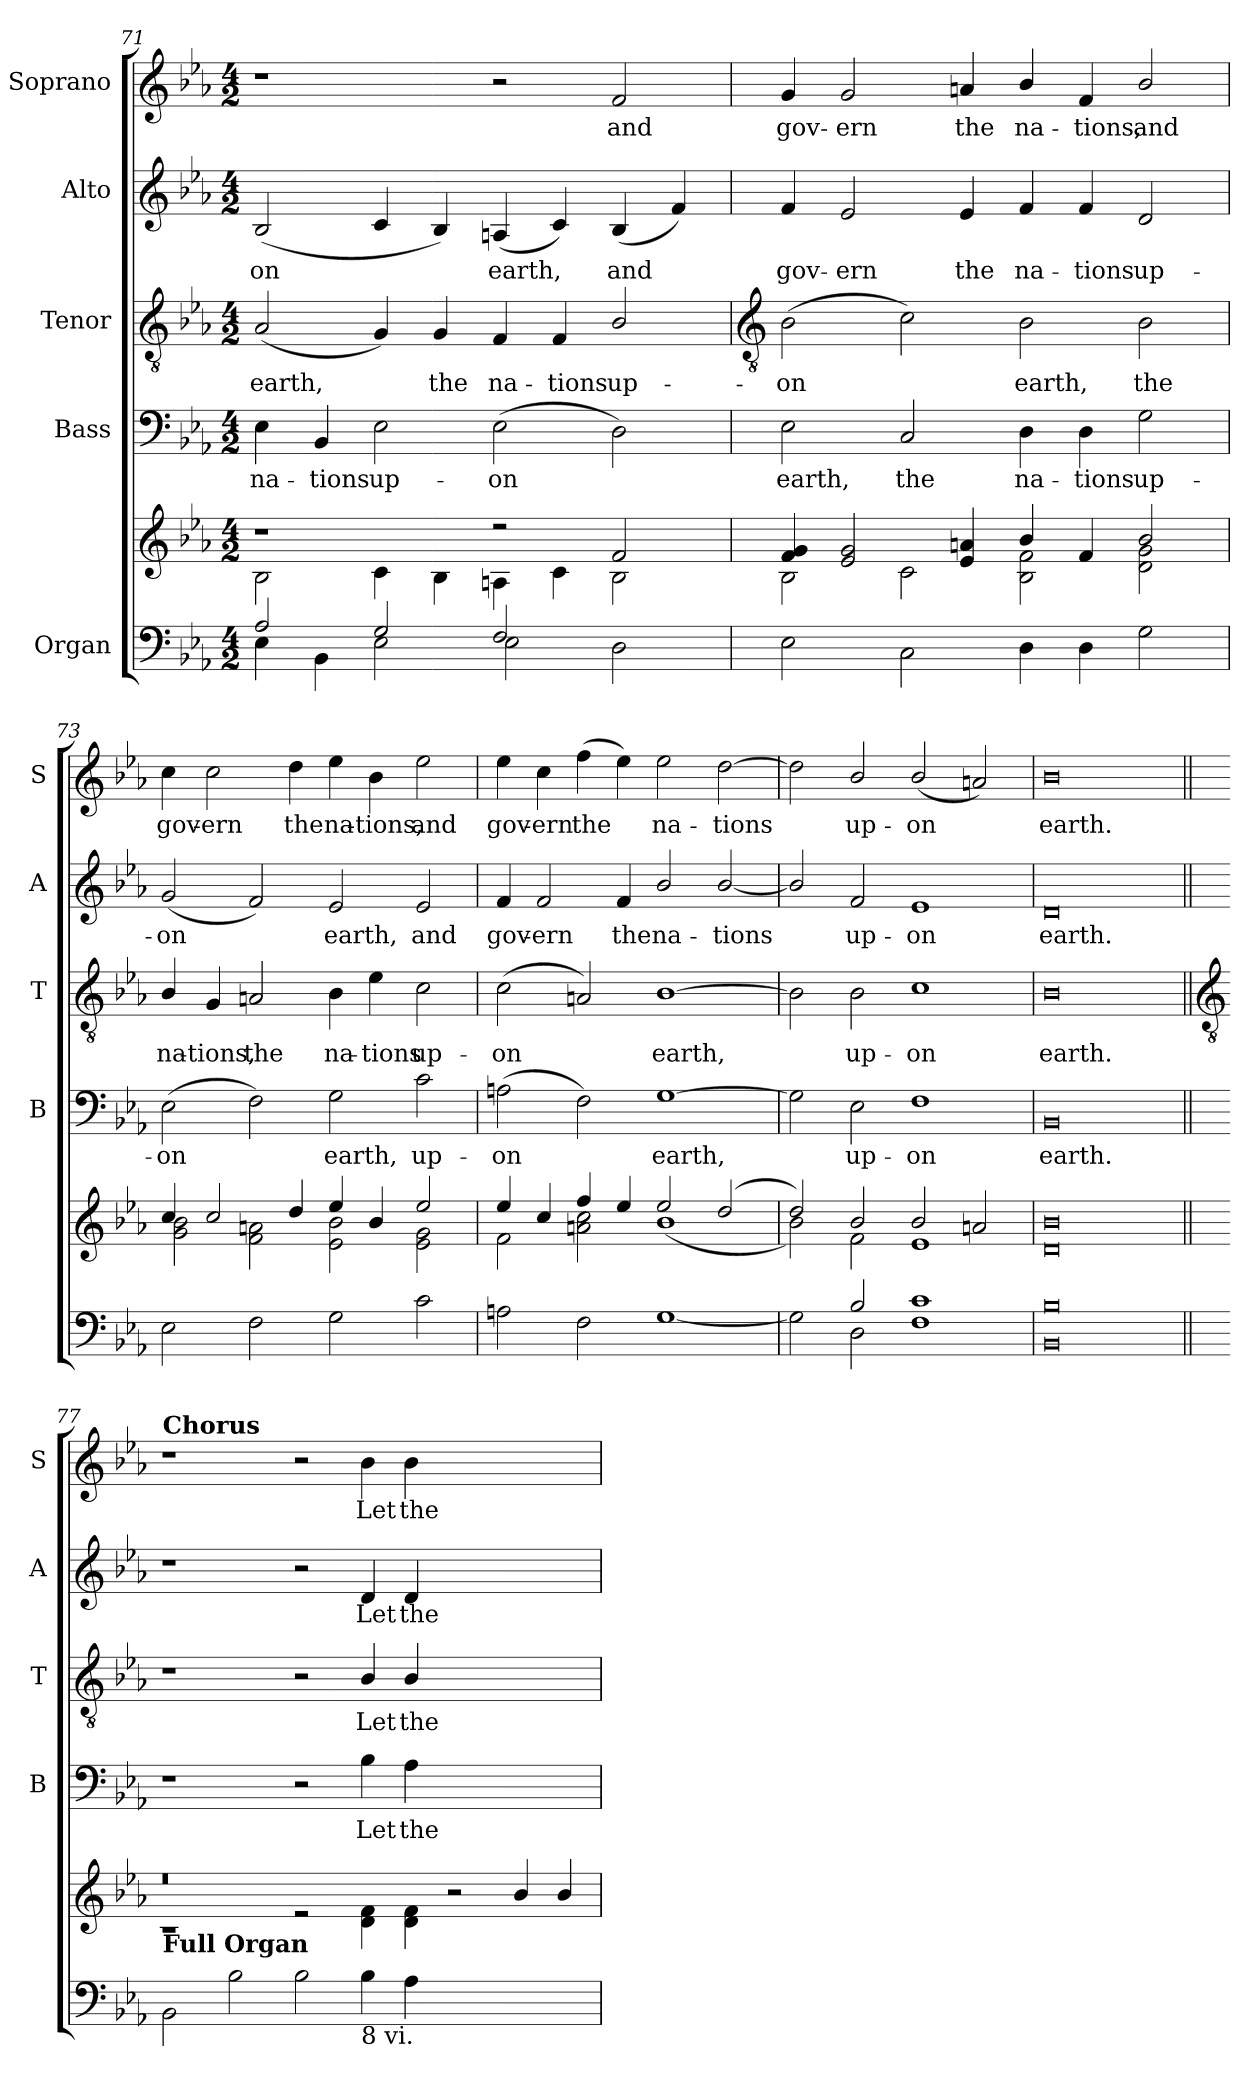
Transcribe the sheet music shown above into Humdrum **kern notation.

**kern	**kern	**kern	**text	**kern	**text	**kern	**text	**kern	**text
*part5	*part5	*part4	*part4	*part3	*part3	*part2	*part2	*part1	*part1
*staff6	*staff5	*staff4	*staff4	*staff3	*staff3	*staff2	*staff2	*staff1	*staff1
*I"Organ	*	*I"Bass	*	*I"Tenor	*	*I"Alto	*	*I"Soprano	*
*	*	*I'B	*	*I'T	*	*I'A	*	*I'S	*
*clefF4	*clefG2	*clefF4	*	*clefGv2	*	*clefG2	*	*clefG2	*
*k[b-e-a-]	*k[b-e-a-]	*k[b-e-a-]	*	*k[b-e-a-]	*	*k[b-e-a-]	*	*k[b-e-a-]	*
*E-:	*E-:	*E-:	*	*E-:	*	*E-:	*	*E-:	*
*M4/2	*M4/2	*M4/2	*	*M4/2	*	*M4/2	*	*M4/2	*
=71	=71	=71	=71	=71	=71	=71	=71	=71	=71
*^	*^	*	*	*	*	*	*	*	*
!	!	!	!	!	!LO:LY:b	!	!LO:LY:b	!	!LO:LY:b	!	!
2A-/	4E-\	1r	2B-\	4E-	na-	(<2A-	earth,	(<2B-	-on	1r	.
!	!	!	!	!	!LO:LY:b	!	!	!	!	!	!
.	4BB-\	.	.	4BB-	-tions	.	.	.	.	.	.
!	!	!	!	!	!LO:LY:b	!	!	!	!	!	!
2G/	2E-\	.	4c\	2E-	up-	4G)	.	4c	.	.	.
!	!	!	!	!	!	!	!LO:LY:b	!	!	!	!
.	.	.	4B-\	.	.	4G	the	4B-)	.	.	.
!	!	!	!	!	!LO:LY:b	!	!LO:LY:b	!	!LO:LY:b	!	!
2F/	2E-\	2r	4An\	(>2E-	-on	4F	na-	(<4An	earth,	2r	.
!	!	!	!	!	!	!	!LO:LY:b	!	!	!	!
.	.	.	4c\	.	.	4F	-tions	4c)	.	.	.
!	!	!	!	!	!	!	!LO:LY:b	!	!LO:LY:b	!	!LO:LY:b
2ryy	2D\	2f	2B-\	2D)	.	2B-/	up-	(<4B-	and	2f	and
.	.	.	.	.	.	.	.	4f)	.	.	.
!!LO:LB:g=z
=72	=72	=72	=72	=72	=72	=72	=72	=72	=72	=72	=72
*	*	*	*	*	*	*clefGv2	*	*	*	*	*
!	!	!	!	!	!LO:LY:b	!	!LO:LY:b	!	!LO:LY:b	!	!LO:LY:b
0ryy	2E-\	4f/ 4g/	2B-\	2E-	earth,	(>2B-	-on	4f	gov-	4g	gov-
!	!	!	!	!	!	!	!	!	!LO:LY:b	!	!LO:LY:b
.	.	2e-/ 2g/	.	.	.	.	.	2e-	-ern	2g	-ern
!	!	!	!	!	!LO:LY:b	!	!	!	!	!	!
.	2C\	.	2c\	2C	the	2c)	.	.	.	.	.
!	!	!	!	!	!	!	!	!	!LO:LY:b	!	!LO:LY:b
.	.	4e-/ 4an/	.	.	.	.	.	4e-	the	4an	the
!	!	!	!	!	!LO:LY:b	!	!LO:LY:b	!	!LO:LY:b	!	!LO:LY:b
.	4D\	4b-/	2B-\ 2f\	4D	na-	2B-	earth,	4f	na-	4b-/	na-
!	!	!	!	!	!LO:LY:b	!	!	!	!LO:LY:b	!	!LO:LY:b
.	4D\	4f/	.	4D	-tions	.	.	4f	-tions	4f/	-tions,
!	!	!	!	!	!LO:LY:b	!	!LO:LY:b	!	!LO:LY:b	!	!LO:LY:b
.	2G\	2b-/	2d\ 2g\	2G	up-	2B-	the	2d	up-	2b-/	and
=73	=73	=73	=73	=73	=73	=73	=73	=73	=73	=73	=73
!	!	!	!	!	!LO:LY:b	!	!LO:LY:b	!	!LO:LY:b	!	!LO:LY:b
0ryy	2E-\	4cc/	2g\ 2b-\	(>2E-	-on	4B-/	na-	(<2g	-on	4cc	gov-
!	!	!	!	!	!	!	!LO:LY:b	!	!	!	!LO:LY:b
.	.	2cc/	.	.	.	4G	-tions,	.	.	2cc	-ern
!	!	!	!	!	!	!	!LO:LY:b	!	!	!	!
.	2F\	.	2f\ 2an\	2F)	.	2An	the	2f)	.	.	.
!	!	!	!	!	!	!	!	!	!	!	!LO:LY:b
.	.	4dd/	.	.	.	.	.	.	.	4dd	the
!	!	!	!	!	!LO:LY:b	!	!LO:LY:b	!	!LO:LY:b	!	!LO:LY:b
.	2G\	4ee-/	2e-\ 2b-\	2G	earth,	4B-	na-	2e-	earth,	4ee-	na-
!	!	!	!	!	!	!	!LO:LY:b	!	!	!	!LO:LY:b
.	.	4b-/	.	.	.	4e-	-tions	.	.	4b-	-tions,
!	!	!	!	!	!LO:LY:b	!	!LO:LY:b	!	!LO:LY:b	!	!LO:LY:b
.	2c\	2ee-/	2e-\ 2g\	2c	up-	2c	up-	2e-	and	2ee-	and
=74	=74	=74	=74	=74	=74	=74	=74	=74	=74	=74	=74
!	!	!	!	!	!LO:LY:b	!	!LO:LY:b	!	!LO:LY:b	!	!LO:LY:b
0ryy	2An\	4ee-/	2f\	(>2An	-on	(<2c	-on	4f	gov-	4ee-	gov-
!	!	!	!	!	!	!	!	!	!LO:LY:b	!	!LO:LY:b
.	.	4cc/	.	.	.	.	.	2f	-ern	4cc	-ern
!	!	!	!	!	!	!	!	!	!	!	!LO:LY:b
.	2F\	4ff/	2an\ 2cc\	2F)	.	2An)	.	.	.	(>4ff	the
!	!	!	!	!	!	!	!	!	!LO:LY:b	!	!
.	.	4ee-/	.	.	.	.	.	4f	the	4ee-)	.
!	!	!	!	!	!LO:LY:b	!	!LO:LY:b	!	!LO:LY:b	!	!LO:LY:b
.	[1G\	2ee-/	(<1b-\	[1G	earth,	[1B-	earth,	2b-/	na-	2ee-	na-
!	!	!	!	!	!	!	!	!	!LO:LY:b	!	!LO:LY:b
.	.	(>2dd/	.	.	.	.	.	[2b-/	-tions	[2dd	-tions
=75	=75	=75	=75	=75	=75	=75	=75	=75	=75	=75	=75
2ryy	2G\]	2dd/)	2b-\)	2G]	.	2B-]	.	2b-/]	.	2dd]	.
!	!	!	!	!	!LO:LY:b	!	!LO:LY:b	!	!LO:LY:b	!	!LO:LY:b
2B-/	2D\	2b-/	2f\	2E-	up-	2B-	up-	2f	up-	2b-/	up-
!	!	!	!	!	!LO:LY:b	!	!LO:LY:b	!	!LO:LY:b	!	!LO:LY:b
1ryy	1F\ 1c\	2b-/	1e-\	1F	-on	1c	-on	1e-	-on	(<2b-/	-on
.	.	2an/	.	.	.	.	.	.	.	2an)	.
=76	=76	=76	=76	=76	=76	=76	=76	=76	=76	=76	=76
!	!	!	!	!	!LO:LY:b	!	!LO:LY:b	!	!LO:LY:b	!	!LO:LY:b
0ryy	0BB-\ 0B-\	0d/ 0b-/	0ryy	0BB-	earth.	0B-	earth.	0d	earth.	0b-	earth.
*	*	*v	*v	*	*	*	*	*	*	*	*
!!LO:LB:g=z
=77||	=77||	=77||	=77||	=77||	=77||	=77||	=77||	=77||	=77||	=77||
*	*	*	*	*	*clefGv2	*	*	*	*	*
*	*	*^	*	*	*	*	*	*	*	*
*	*	*	*^	*	*	*	*	*	*	*	*
!	!	!	!	!	!	!	!	!	!	!	!LO:TX:a:B:t=Chorus	!
!	!	!LO:TX:b:B:t=Full Organ	!	!	!	!	!	!	!	!	!	!
0ryy	2BB-\	0r	0ryy	1r	1r	.	1r	.	1r	.	1r	.
.	2B-\	.	.	.	.	.	.	.	.	.	.	.
.	2B-\	.	.	2r	2r	.	2r	.	2r	.	2r	.
!	!LO:TX:b:t=8 vi.	!	!	!	!	!	!	!	!	!	!	!
!	!	!	!	!	!	!LO:LY:b	!	!LO:LY:b	!	!LO:LY:b	!	!LO:LY:b
.	4B-\	.	.	4d\ 4f\	4B-	Let	4B-/	Let	4d	Let	4b-	Let
!	!	!	!	!	!	!LO:LY:b	!	!LO:LY:b	!	!LO:LY:b	!	!LO:LY:b
.	4A-\	.	.	4d\ 4f\	4A-	the	4B-/	the	4d	the	4b-	the
1ryy	1ryy	2r	1ryy	1ryy	1ryy	.	1ryy	.	1ryy	.	1ryy	.
.	.	4b-/	.	.	.	.	.	.	.	.	.	.
.	.	4b-/	.	.	.	.	.	.	.	.	.	.
*v	*v	*	*	*	*	*	*	*	*	*	*	*
*	*v	*v	*v	*	*	*	*	*	*	*	*
=	=	=	=	=	=	=	=	=	=
*-	*-	*-	*-	*-	*-	*-	*-	*-	*-
